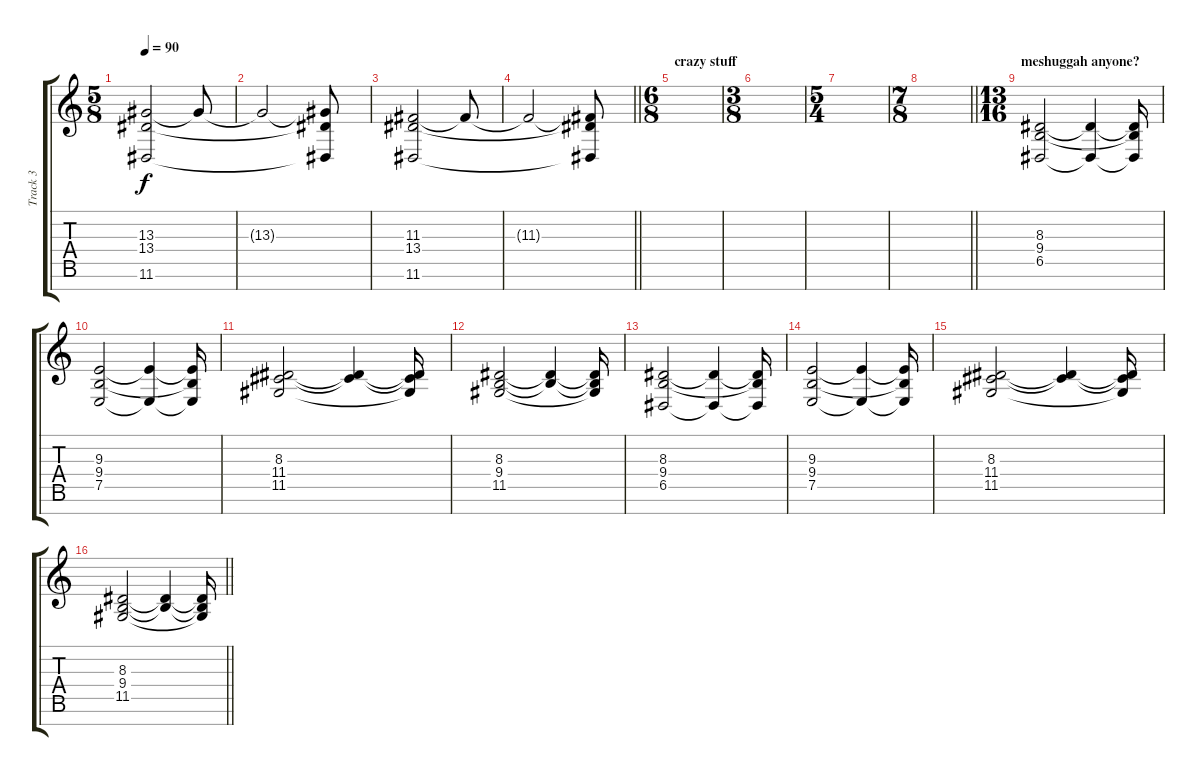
\track ("Track 3" "Track 3") {instrument choiraahs}
\staff {score tabs}
\tuning (E4 B3 G3 D3 A2 E2 B1) {hide}
\ts (5 8)
\tempo 90
\clef g2
\ks c
(13.3 13.4 11.6).2{dy f} 13.3{t}.8 |
13.3{t}.2 (13.3{t} 13.4{t} 11.6{t}).8 |
(11.3 13.4 11.6).2 11.3{t}.8 |
\barLineRight lightlight
11.3{t}.2 (11.3{t} 13.4{t} 11.6{t}).8 |
\ts (6 8)
\section ("" "crazy stuff")
|
\ts (3 8)
|
\ts (5 4)
|
\ts (7 8)
\barLineRight lightlight
|
\ts (13 16)
\section ("" "meshuggah anyone?")
(8.3 9.4 6.5).2 (8.3{t} 6.5{t}).4 (8.3{t} 9.4{t} 6.5{t}).16 |
(9.3 9.4 7.5).2 (9.3{t} 7.5{t}).4 (9.3{t} 9.4{t} 7.5{t}).16 |
(8.3 11.4 11.5).2 (8.3{t} 11.4{t}).4 (8.3{t} 11.4{t} 11.5{t}).16 |
(8.3 9.4 11.5).2 (8.3{t} 9.4{t}).4 (8.3{t} 9.4{t} 11.5{t}).16 |
(8.3 9.4 6.5).2 (8.3{t} 6.5{t}).4 (8.3{t} 9.4{t} 6.5{t}).16 |
(9.3 9.4 7.5).2 (9.3{t} 7.5{t}).4 (9.3{t} 9.4{t} 7.5{t}).16 |
(8.3 11.4 11.5).2 (8.3{t} 11.4{t}).4 (8.3{t} 11.4{t} 11.5{t}).16 |
\barLineRight lightlight
(8.3 9.4 11.5).2 (8.3{t} 9.4{t}).4 (8.3{t} 9.4{t} 11.5{t}).16
